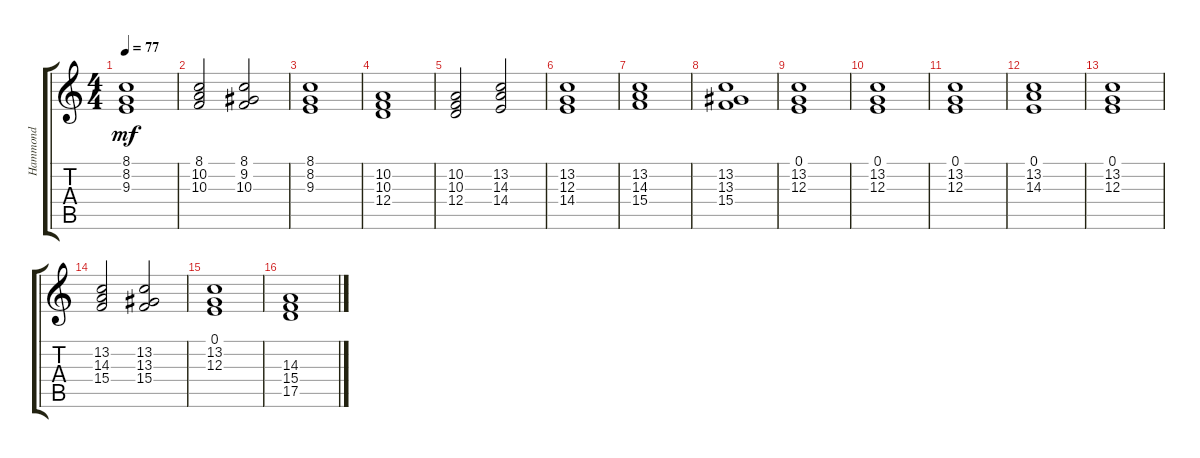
\track ("Hammond" "Hammond") {instrument drawbarorgan}
\staff {score tabs}
\tuning (E4 B3 G3 D3 A2 E2) {hide}
\ts (4 4)
\tempo 77
\clef g2
\ks c
(8.1 8.2 9.3).1{dy mf} |
(8.1 10.2 10.3).2 (8.1 9.2 10.3).2 |
(8.1 8.2 9.3).1 |
(10.2 10.3 12.4).1 |
(10.2 10.3 12.4).2 (13.2 14.3 14.4).2 |
(13.2 12.3 14.4).1 |
(13.2 14.3 15.4).1 |
(13.2 13.3 15.4).1 |
(0.1 13.2 12.3).1 |
(0.1 13.2 12.3).1 |
(0.1 13.2 12.3).1 |
(0.1 13.2 14.3).1 |
(0.1 13.2 12.3).1 |
(13.2 14.3 15.4).2 (13.2 13.3 15.4).2 |
(0.1 13.2 12.3).1 |
(14.3 15.4 17.5).1
